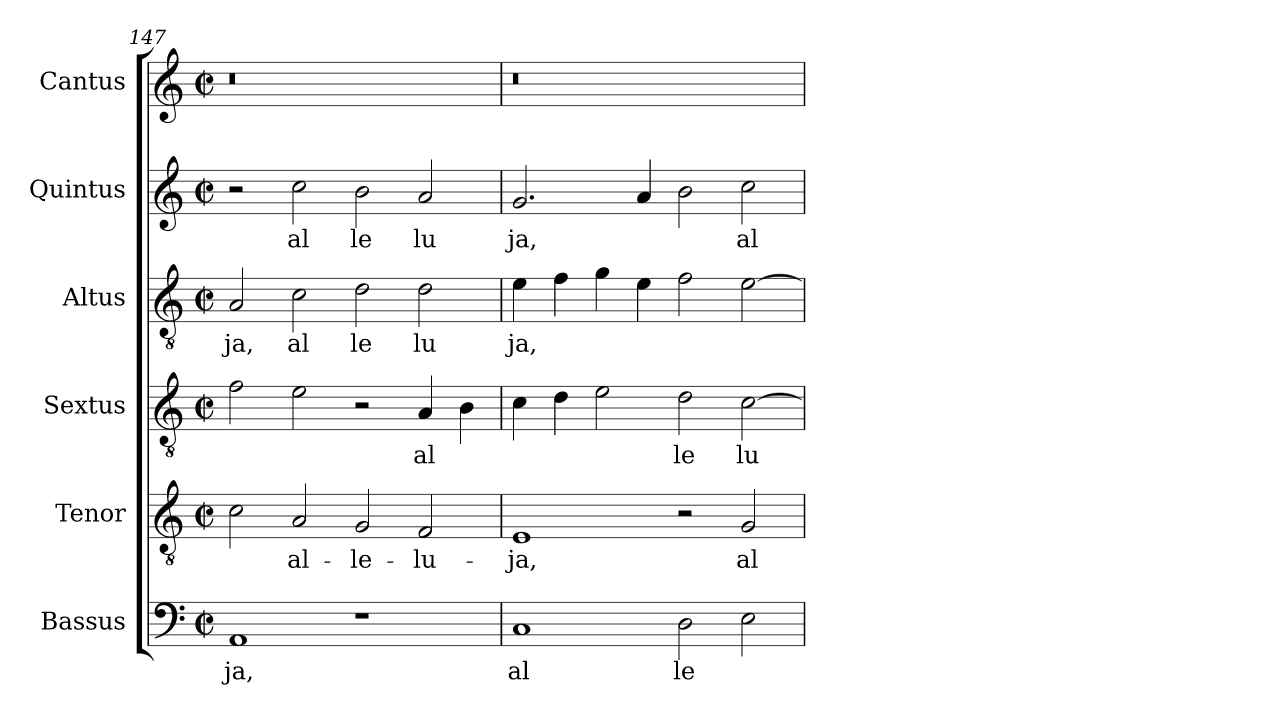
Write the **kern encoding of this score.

**kern	**text	**kern	**text	**kern	**text	**kern	**text	**kern	**text	**kern
*part6	*part6	*part5	*part5	*part4	*part4	*part3	*part3	*part2	*part2	*part1
*staff6	*staff6	*staff5	*staff5	*staff4	*staff4	*staff3	*staff3	*staff2	*staff2	*staff1
*I"Bassus	*	*I"Tenor	*	*I"Sextus	*	*I"Altus	*	*I"Quintus	*	*I"Cantus
*clefF4	*	*clefGv2	*	*clefGv2	*	*clefGv2	*	*clefG2	*	*clefG2
*M2/2	*	*M2/2	*	*M2/2	*	*M2/2	*	*M2/2	*	*M2/2
*met(c|)	*	*met(c|)	*	*met(c|)	*	*met(c|)	*	*met(c|)	*	*met(c|)
=147	=147	=147	=147	=147	=147	=147	=147	=147	=147	=147
!	!LO:LY:b:cj	!	!	!	!	!	!LO:LY:b:cj	!	!	!
1AA	ja,	2c\	.	2f\	.	2A/	-ja,	2r	.	0r
!	!	!	!LO:LY:b:cj	!	!	!	!LO:LY:b:cj	!	!LO:LY:b:cj	!
.	.	2A/	al-	2e\	.	2c\	al	2cc\	al	.
!	!	!	!LO:LY:b:cj	!	!	!	!LO:LY:b:cj	!	!LO:LY:b:cj	!
1r	.	2G/	-le-	2r	.	2d\	le	2b\	le	.
!	!	!	!LO:LY:b:cj	!	!LO:LY:b:cj	!	!LO:LY:b:cj	!	!LO:LY:b:cj	!
.	.	2F/	-lu-	4A/	al	2d\	lu	2a/	lu	.
.	.	.	.	4B\	.	.	.	.	.	.
=148	=148	=148	=148	=148	=148	=148	=148	=148	=148	=148
!	!LO:LY:b:cj	!	!LO:LY:b:cj	!	!	!	!LO:LY:b:cj	!	!LO:LY:b:cj	!
1C	al	1E	-ja,	4c\	.	4e\	ja,	2.g/	ja,	0r
.	.	.	.	4d\	.	4f\	.	.	.	.
.	.	.	.	2e\	.	4g\	.	.	.	.
.	.	.	.	.	.	4e\	.	4a/	.	.
!	!LO:LY:b:cj	!	!	!	!LO:LY:b:cj	!	!	!	!	!
2D\	le	2r	.	2d\	le	2f\	.	2b\	.	.
!	!	!	!LO:LY:b:cj	!	!LO:LY:b:cj	!	!	!	!LO:LY:b:cj	!
2E\	.	2G/	al-	[>2c\	lu	[>2e\	.	2cc\	al	.
=	=	=	=	=	=	=	=	=	=	=
*-	*-	*-	*-	*-	*-	*-	*-	*-	*-	*-
